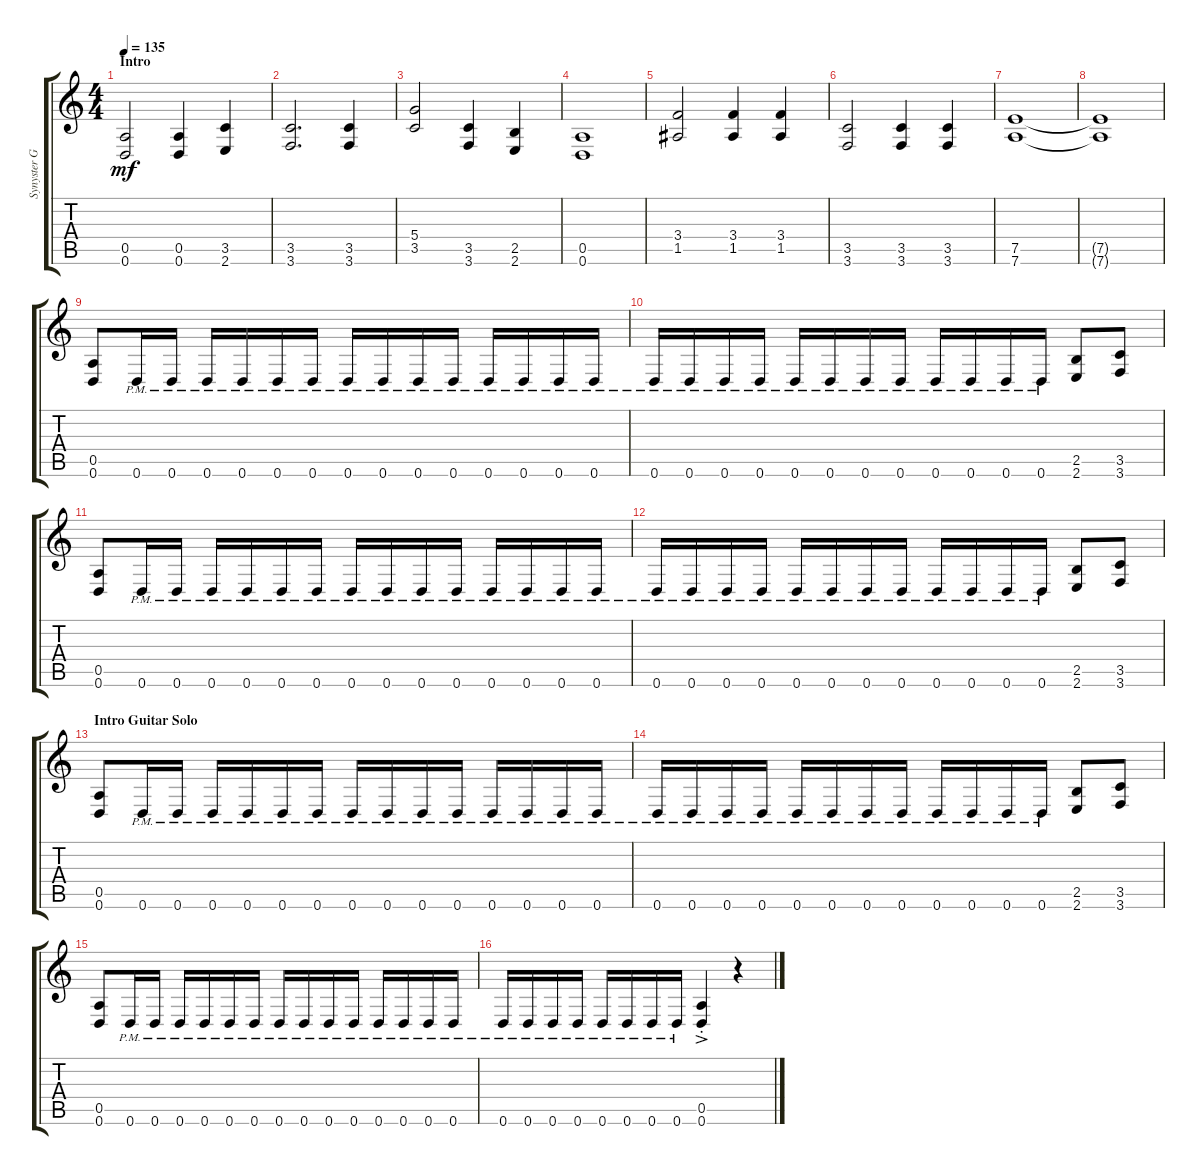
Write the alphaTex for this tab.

\track ("Synyster Gates" "Synyster G") {instrument distortionguitar}
\staff {score tabs}
\tuning (E4 B3 G3 D3 A2 D2) {hide}
\ts (4 4)
\section ("" "Intro")
\tempo 135
\clef g2
\ks c
(0.5 0.6).2{dy mf instrument distortionguitar} (0.5 0.6).4 (3.5 2.6).4 |
(3.5 3.6).2{d} (3.5 3.6).4 |
(5.4 3.5).2 (3.5 3.6).4 (2.5 2.6).4 |
(0.5 0.6).1 |
(3.4 1.5).2 (3.4 1.5).4 (3.4 1.5).4 |
(3.5 3.6).2 (3.5 3.6).4 (3.5 3.6).4 |
(7.5 7.6).1 |
(7.5{t} 7.6{t}).1 |
\section ("" "")
(0.5 0.6).8 0.6{pm}.16 0.6{pm}.16 0.6{pm}.16 0.6{pm}.16 0.6{pm}.16 0.6{pm}.16 0.6{pm}.16 0.6{pm}.16 0.6{pm}.16 0.6{pm}.16 0.6{pm}.16 0.6{pm}.16 0.6{pm}.16 0.6{pm}.16 |
0.6{pm}.16 0.6{pm}.16 0.6{pm}.16 0.6{pm}.16 0.6{pm}.16 0.6{pm}.16 0.6{pm}.16 0.6{pm}.16 0.6{pm}.16 0.6{pm}.16 0.6{pm}.16 0.6{pm}.16 (2.5 2.6).8 (3.5 3.6).8 |
(0.5 0.6).8 0.6{pm}.16 0.6{pm}.16 0.6{pm}.16 0.6{pm}.16 0.6{pm}.16 0.6{pm}.16 0.6{pm}.16 0.6{pm}.16 0.6{pm}.16 0.6{pm}.16 0.6{pm}.16 0.6{pm}.16 0.6{pm}.16 0.6{pm}.16 |
0.6{pm}.16 0.6{pm}.16 0.6{pm}.16 0.6{pm}.16 0.6{pm}.16 0.6{pm}.16 0.6{pm}.16 0.6{pm}.16 0.6{pm}.16 0.6{pm}.16 0.6{pm}.16 0.6{pm}.16 (2.5 2.6).8 (3.5 3.6).8 |
\section ("" "Intro Guitar Solo")
(0.5 0.6).8 0.6{pm}.16 0.6{pm}.16 0.6{pm}.16 0.6{pm}.16 0.6{pm}.16 0.6{pm}.16 0.6{pm}.16 0.6{pm}.16 0.6{pm}.16 0.6{pm}.16 0.6{pm}.16 0.6{pm}.16 0.6{pm}.16 0.6{pm}.16 |
0.6{pm}.16 0.6{pm}.16 0.6{pm}.16 0.6{pm}.16 0.6{pm}.16 0.6{pm}.16 0.6{pm}.16 0.6{pm}.16 0.6{pm}.16 0.6{pm}.16 0.6{pm}.16 0.6{pm}.16 (2.5 2.6).8 (3.5 3.6).8 |
(0.5 0.6).8 0.6{pm}.16 0.6{pm}.16 0.6{pm}.16 0.6{pm}.16 0.6{pm}.16 0.6{pm}.16 0.6{pm}.16 0.6{pm}.16 0.6{pm}.16 0.6{pm}.16 0.6{pm}.16 0.6{pm}.16 0.6{pm}.16 0.6{pm}.16 |
0.6{pm}.16 0.6{pm}.16 0.6{pm}.16 0.6{pm}.16 0.6{pm}.16 0.6{pm}.16 0.6{pm}.16 0.6{pm}.16 (0.5{ac st} 0.6{ac st}).4 r.4
